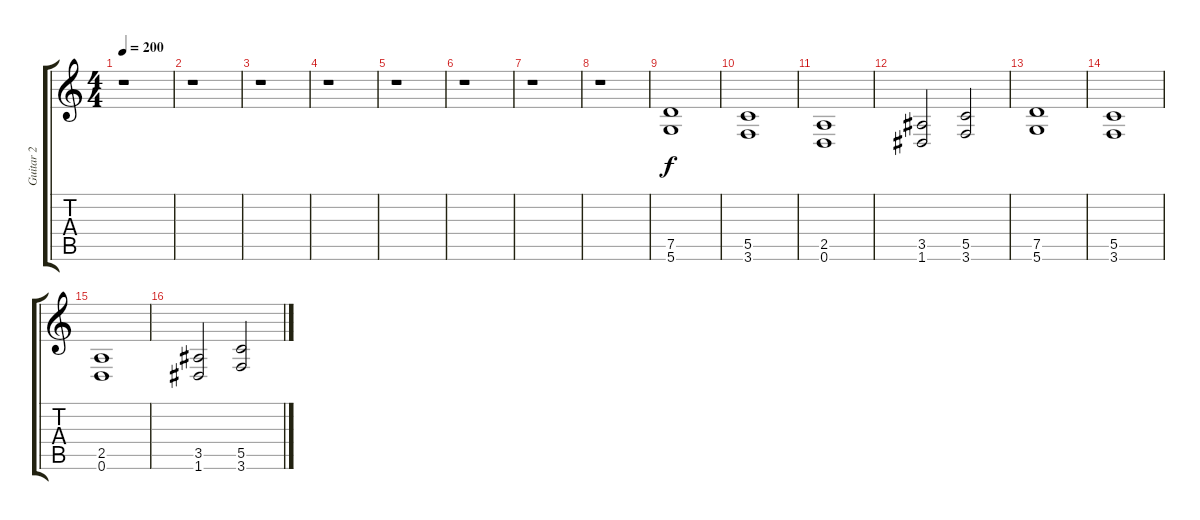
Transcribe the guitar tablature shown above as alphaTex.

\track ("Guitar 2" "Guitar 2") {instrument distortionguitar}
\staff {score tabs}
\tuning (D4 A3 F3 C3 G2 D2) {hide}
\ts (4 4)
\tempo 200
\clef g2
\ks c
r.1{dy f} |
r.1 |
r.1 |
r.1 |
r.1 |
r.1 |
r.1 |
r.1 |
(7.5 5.6).1 |
(5.5 3.6).1 |
(2.5 0.6).1 |
(3.5 1.6).2 (5.5 3.6).2 |
(7.5 5.6).1 |
(5.5 3.6).1 |
(2.5 0.6).1 |
(3.5 1.6).2 (5.5 3.6).2
